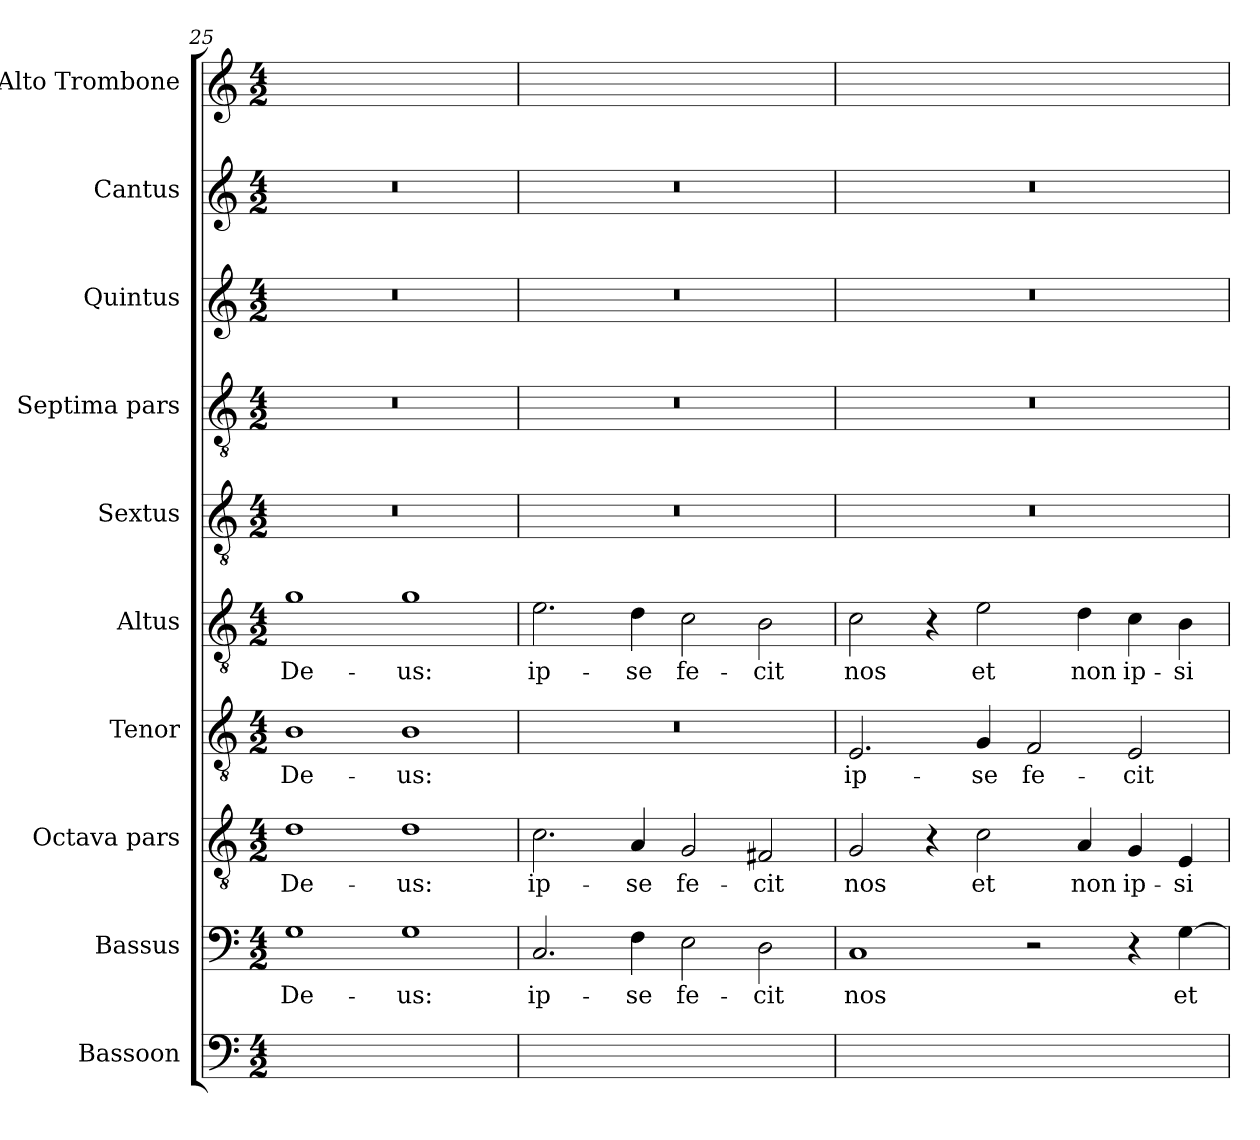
**kern	**text	**kern	**text	**kern	**text	**kern	**text	**kern	**text	**kern	**kern	**kern	**kern	**kern
*part10	*part10	*part9	*part9	*part8	*part8	*part7	*part7	*part6	*part6	*part5	*part4	*part3	*part2	*part1
*staff10	*staff10	*staff9	*staff9	*staff8	*staff8	*staff7	*staff7	*staff6	*staff6	*staff5	*staff4	*staff3	*staff2	*staff1
*I"Bassoon	*	*I"Bassus	*	*I"Octava pars	*	*I"Tenor	*	*I"Altus	*	*I"Sextus	*I"Septima pars	*I"Quintus	*I"Cantus	*I"Alto Trombone
*I'Bsn.	*	*I'B.	*	*	*	*I'T.	*	*I'A.	*	*	*	*	*I'C.	*I'A. Tbn.
*clefF4	*	*clefF4	*	*clefGv2	*	*clefGv2	*	*clefGv2	*	*clefGv2	*clefGv2	*clefG2	*clefG2	*clefG2
*	*	*	*	*ITrd7c12	*	*ITrd7c12	*	*ITrd7c12	*	*ITrd7c12	*	*	*	*
*k[]	*	*k[]	*	*k[]	*	*k[]	*	*k[]	*	*k[]	*k[]	*k[]	*k[]	*k[]
*C:	*	*C:	*	*C:	*	*C:	*	*C:	*	*C:	*C:	*C:	*C:	*C:
*M4/2	*	*M4/2	*	*M4/2	*	*M4/2	*	*M4/2	*	*M4/2	*M4/2	*M4/2	*M4/2	*M4/2
=25	=25	=25	=25	=25	=25	=25	=25	=25	=25	=25	=25	=25	=25	=25
!	!	!	!LO:LY:b	!	!LO:LY:b	!	!LO:LY:b	!	!LO:LY:b	!LO:N:vis=1	!LO:N:vis=1	!LO:N:vis=1	!LO:N:vis=1	!
1Gyy	De-	1G	De-	1D	De-	1BB	De-	1G	De-	0r	0r	0r	0r	0ryy
!	!	!	!LO:LY:b	!	!LO:LY:b	!	!LO:LY:b	!	!LO:LY:b	!	!	!	!	!
1Gyy	-us:	1G	-us:	1D	-us:	1BB	-us:	1G	-us:	.	.	.	.	.
!!LO:PB:g=z
=26	=26	=26	=26	=26	=26	=26	=26	=26	=26	=26	=26	=26	=26	=26
!	!	!	!LO:LY:b	!	!LO:LY:b	!LO:N:vis=1	!	!	!LO:LY:b	!LO:N:vis=1	!LO:N:vis=1	!LO:N:vis=1	!LO:N:vis=1	!
2.C/yy	ip-	2.C/	ip-	2.C\	ip-	0r	.	2.E\	ip-	0r	0r	0r	0r	0ryy
!	!	!	!LO:LY:b	!	!LO:LY:b	!	!	!	!LO:LY:b	!	!	!	!	!
4F\yy	-se	4F\	-se	4AA/	-se	.	.	4D\	-se	.	.	.	.	.
!	!	!	!LO:LY:b	!	!LO:LY:b	!	!	!	!LO:LY:b	!	!	!	!	!
2E\yy	fe-	2E\	fe-	2GG/	fe-	.	.	2C\	fe-	.	.	.	.	.
!	!	!	!LO:LY:b	!	!LO:LY:b	!	!	!	!LO:LY:b	!	!	!	!	!
2D\yy	-cit	2D\	-cit	2FF#X/	-cit	.	.	2BB\	-cit	.	.	.	.	.
=27	=27	=27	=27	=27	=27	=27	=27	=27	=27	=27	=27	=27	=27	=27
!	!	!	!LO:LY:b	!	!LO:LY:b	!	!LO:LY:b	!	!LO:LY:b	!LO:N:vis=1	!LO:N:vis=1	!LO:N:vis=1	!LO:N:vis=1	!
1Cyy	nos	1C	nos	2GG/	nos	2.EE/	ip-	2C\	nos	0r	0r	0r	0r	0ryy
.	.	.	.	4r	.	.	.	4r	.	.	.	.	.	.
!	!	!	!	!	!LO:LY:b	!	!LO:LY:b	!	!LO:LY:b	!	!	!	!	!
.	.	.	.	2C\	et	4GG/	-se	2E\	et	.	.	.	.	.
!	!	!	!	!	!	!	!LO:LY:b	!	!	!	!	!	!	!
2ryy	.	2r	.	.	.	2FF/	fe-	.	.	.	.	.	.	.
!	!	!	!	!	!LO:LY:b	!	!	!	!LO:LY:b	!	!	!	!	!
.	.	.	.	4AA/	non	.	.	4D\	non	.	.	.	.	.
!	!	!	!	!	!LO:LY:b	!	!LO:LY:b	!	!LO:LY:b	!	!	!	!	!
4ryy	.	4r	.	4GG/	ip-	2EE/	-cit	4C\	ip-	.	.	.	.	.
!	!	!	!LO:LY:b	!	!LO:LY:b	!	!	!	!LO:LY:b	!	!	!	!	!
[4G\yy	et	[4G\	et	4EE/	-si	.	.	4BB\	-si	.	.	.	.	.
=	=	=	=	=	=	=	=	=	=	=	=	=	=	=
*-	*-	*-	*-	*-	*-	*-	*-	*-	*-	*-	*-	*-	*-	*-
